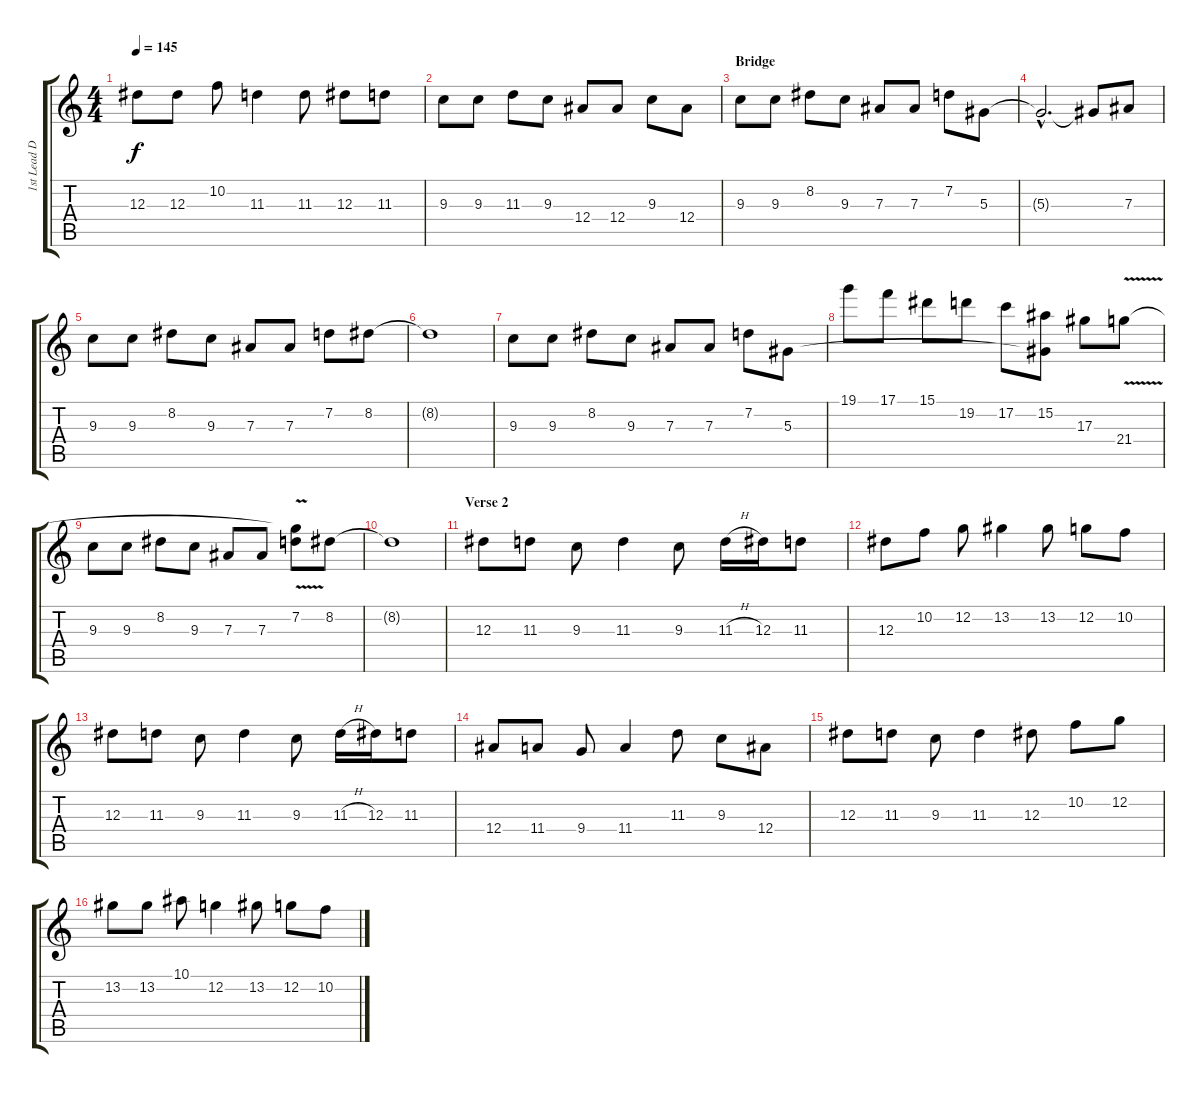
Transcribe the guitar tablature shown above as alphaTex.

\track ("1st Lead Distortion Guitar" "1st Lead D") {instrument distortionguitar}
\staff {score tabs}
\tuning (C4 G3 Eb3 Bb2 F2 C2) {hide}
\ts (4 4)
\tempo 145
\clef g2
\ks c
12.3.8{dy f} 12.3.8 10.2.8 11.3.4 11.3.8 12.3.8 11.3.8 |
9.3.8 9.3.8 11.3.8 9.3.8 12.4.8 12.4.8 9.3.8 12.4.8 |
\section ("" "Bridge")
9.3.8 9.3.8 8.2.8 9.3.8 7.3.8 7.3.8 7.2.8 5.3.8 |
5.3{hac t}.2{d} 5.3{t}.8 7.3.8 |
9.3.8 9.3.8 8.2.8 9.3.8 7.3.8 7.3.8 7.2.8 8.2.8 |
8.2{t}.1 |
9.3.8 9.3.8 8.2.8 9.3.8 7.3.8 7.3.8 7.2.8 5.3.8 |
19.1.8 17.1.8 15.1.8 19.2.8 17.2.8 (15.2 5.3{t}).8 17.3.8 21.4{v}.8 |
9.3.8 9.3.8 8.2.8 9.3.8 7.3.8 7.3.8 (7.2 21.4{t}).8 8.2.8 |
8.2{t}.1 |
\section ("" "Verse 2")
12.3.8 11.3.8 9.3.8 11.3.4 9.3.8 11.3{h}.16 12.3.16 11.3.8 |
12.3.8 10.2.8 12.2.8 13.2.4 13.2.8 12.2.8 10.2.8 |
12.3.8 11.3.8 9.3.8 11.3.4 9.3.8 11.3{h}.16 12.3.16 11.3.8 |
12.4.8 11.4.8 9.4.8 11.4.4 11.3.8 9.3.8 12.4.8 |
12.3.8 11.3.8 9.3.8 11.3.4 12.3.8 10.2.8 12.2.8 |
13.2.8 13.2.8 10.1.8 12.2.4 13.2.8 12.2.8 10.2.8
